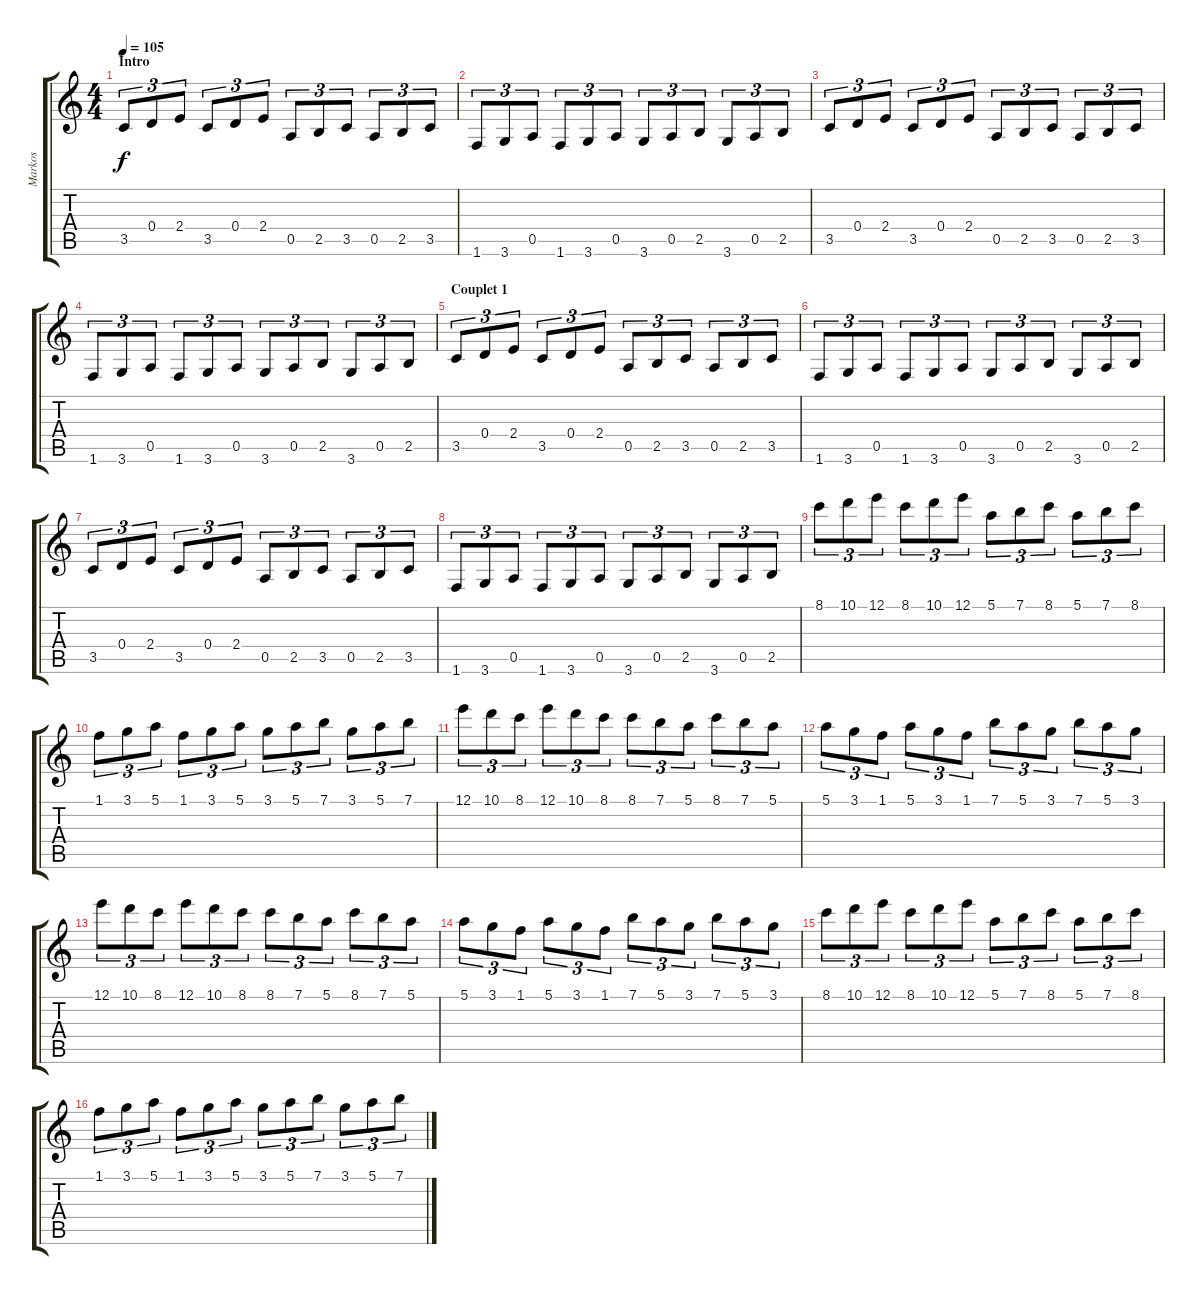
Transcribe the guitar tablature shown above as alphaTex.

\track ("Markos" "Markos") {instrument electricguitarclean}
\staff {score tabs}
\tuning (E4 B3 G3 D3 A2 E2) {hide}
\ts (4 4)
\section ("" "Intro")
\tempo 105
\clef g2
\ks c
3.5.8{tu (3 2) dy f volume 10 instrument electricguitarclean} 0.4.8{tu (3 2)} 2.4.8{tu (3 2)} 3.5.8{tu (3 2)} 0.4.8{tu (3 2)} 2.4.8{tu (3 2)} 0.5.8{tu (3 2)} 2.5.8{tu (3 2)} 3.5.8{tu (3 2)} 0.5.8{tu (3 2)} 2.5.8{tu (3 2)} 3.5.8{tu (3 2)} |
1.6.8{tu (3 2)} 3.6.8{tu (3 2)} 0.5.8{tu (3 2)} 1.6.8{tu (3 2)} 3.6.8{tu (3 2)} 0.5.8{tu (3 2)} 3.6.8{tu (3 2)} 0.5.8{tu (3 2)} 2.5.8{tu (3 2)} 3.6.8{tu (3 2)} 0.5.8{tu (3 2)} 2.5.8{tu (3 2)} |
3.5.8{tu (3 2)} 0.4.8{tu (3 2)} 2.4.8{tu (3 2)} 3.5.8{tu (3 2)} 0.4.8{tu (3 2)} 2.4.8{tu (3 2)} 0.5.8{tu (3 2)} 2.5.8{tu (3 2)} 3.5.8{tu (3 2)} 0.5.8{tu (3 2)} 2.5.8{tu (3 2)} 3.5.8{tu (3 2)} |
1.6.8{tu (3 2)} 3.6.8{tu (3 2)} 0.5.8{tu (3 2)} 1.6.8{tu (3 2)} 3.6.8{tu (3 2)} 0.5.8{tu (3 2)} 3.6.8{tu (3 2)} 0.5.8{tu (3 2)} 2.5.8{tu (3 2)} 3.6.8{tu (3 2)} 0.5.8{tu (3 2)} 2.5.8{tu (3 2)} |
\section ("" "Couplet 1")
3.5.8{tu (3 2)} 0.4.8{tu (3 2)} 2.4.8{tu (3 2)} 3.5.8{tu (3 2)} 0.4.8{tu (3 2)} 2.4.8{tu (3 2)} 0.5.8{tu (3 2)} 2.5.8{tu (3 2)} 3.5.8{tu (3 2)} 0.5.8{tu (3 2)} 2.5.8{tu (3 2)} 3.5.8{tu (3 2)} |
1.6.8{tu (3 2)} 3.6.8{tu (3 2)} 0.5.8{tu (3 2)} 1.6.8{tu (3 2)} 3.6.8{tu (3 2)} 0.5.8{tu (3 2)} 3.6.8{tu (3 2)} 0.5.8{tu (3 2)} 2.5.8{tu (3 2)} 3.6.8{tu (3 2)} 0.5.8{tu (3 2)} 2.5.8{tu (3 2)} |
3.5.8{tu (3 2)} 0.4.8{tu (3 2)} 2.4.8{tu (3 2)} 3.5.8{tu (3 2)} 0.4.8{tu (3 2)} 2.4.8{tu (3 2)} 0.5.8{tu (3 2)} 2.5.8{tu (3 2)} 3.5.8{tu (3 2)} 0.5.8{tu (3 2)} 2.5.8{tu (3 2)} 3.5.8{tu (3 2)} |
1.6.8{tu (3 2)} 3.6.8{tu (3 2)} 0.5.8{tu (3 2)} 1.6.8{tu (3 2)} 3.6.8{tu (3 2)} 0.5.8{tu (3 2)} 3.6.8{tu (3 2)} 0.5.8{tu (3 2)} 2.5.8{tu (3 2)} 3.6.8{tu (3 2)} 0.5.8{tu (3 2)} 2.5.8{tu (3 2)} |
8.1.8{tu (3 2)} 10.1.8{tu (3 2)} 12.1.8{tu (3 2)} 8.1.8{tu (3 2)} 10.1.8{tu (3 2)} 12.1.8{tu (3 2)} 5.1.8{tu (3 2)} 7.1.8{tu (3 2)} 8.1.8{tu (3 2)} 5.1.8{tu (3 2)} 7.1.8{tu (3 2)} 8.1.8{tu (3 2)} |
1.1.8{tu (3 2)} 3.1.8{tu (3 2)} 5.1.8{tu (3 2)} 1.1.8{tu (3 2)} 3.1.8{tu (3 2)} 5.1.8{tu (3 2)} 3.1.8{tu (3 2)} 5.1.8{tu (3 2)} 7.1.8{tu (3 2)} 3.1.8{tu (3 2)} 5.1.8{tu (3 2)} 7.1.8{tu (3 2)} |
12.1.8{tu (3 2)} 10.1.8{tu (3 2)} 8.1.8{tu (3 2)} 12.1.8{tu (3 2)} 10.1.8{tu (3 2)} 8.1.8{tu (3 2)} 8.1.8{tu (3 2)} 7.1.8{tu (3 2)} 5.1.8{tu (3 2)} 8.1.8{tu (3 2)} 7.1.8{tu (3 2)} 5.1.8{tu (3 2)} |
5.1.8{tu (3 2)} 3.1.8{tu (3 2)} 1.1.8{tu (3 2)} 5.1.8{tu (3 2)} 3.1.8{tu (3 2)} 1.1.8{tu (3 2)} 7.1.8{tu (3 2)} 5.1.8{tu (3 2)} 3.1.8{tu (3 2)} 7.1.8{tu (3 2)} 5.1.8{tu (3 2)} 3.1.8{tu (3 2)} |
12.1.8{tu (3 2)} 10.1.8{tu (3 2)} 8.1.8{tu (3 2)} 12.1.8{tu (3 2)} 10.1.8{tu (3 2)} 8.1.8{tu (3 2)} 8.1.8{tu (3 2)} 7.1.8{tu (3 2)} 5.1.8{tu (3 2)} 8.1.8{tu (3 2)} 7.1.8{tu (3 2)} 5.1.8{tu (3 2)} |
5.1.8{tu (3 2)} 3.1.8{tu (3 2)} 1.1.8{tu (3 2)} 5.1.8{tu (3 2)} 3.1.8{tu (3 2)} 1.1.8{tu (3 2)} 7.1.8{tu (3 2)} 5.1.8{tu (3 2)} 3.1.8{tu (3 2)} 7.1.8{tu (3 2)} 5.1.8{tu (3 2)} 3.1.8{tu (3 2)} |
8.1.8{tu (3 2)} 10.1.8{tu (3 2)} 12.1.8{tu (3 2)} 8.1.8{tu (3 2)} 10.1.8{tu (3 2)} 12.1.8{tu (3 2)} 5.1.8{tu (3 2)} 7.1.8{tu (3 2)} 8.1.8{tu (3 2)} 5.1.8{tu (3 2)} 7.1.8{tu (3 2)} 8.1.8{tu (3 2)} |
1.1.8{tu (3 2)} 3.1.8{tu (3 2)} 5.1.8{tu (3 2)} 1.1.8{tu (3 2)} 3.1.8{tu (3 2)} 5.1.8{tu (3 2)} 3.1.8{tu (3 2)} 5.1.8{tu (3 2)} 7.1.8{tu (3 2)} 3.1.8{tu (3 2)} 5.1.8{tu (3 2)} 7.1.8{tu (3 2)}
